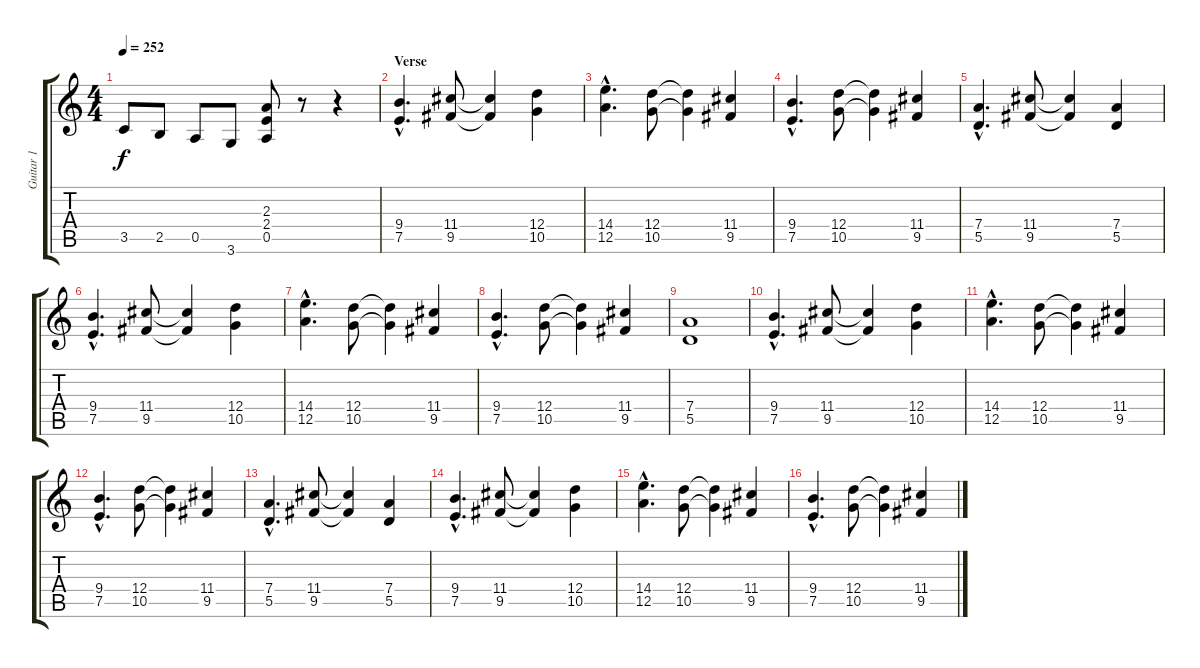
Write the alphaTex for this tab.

\track ("Guitar 1" "Guitar 1") {instrument distortionguitar}
\staff {score tabs}
\tuning (E4 B3 G3 D3 A2 E2) {hide}
\ts (4 4)
\tempo 252
\clef g2
\ks c
3.5.8{dy f} 2.5.8 0.5.8 3.6.8 (2.3 2.4 0.5).8 r.8 r.4 |
\section ("" "Verse")
(9.4{hac} 7.5{hac}).4{d} (11.4 9.5).8 (11.4{t} 9.5{t}).4 (12.4 10.5).4 |
(14.4{hac} 12.5{hac}).4{d} (12.4 10.5).8 (12.4{t} 10.5{t}).4 (11.4 9.5).4 |
(9.4{hac} 7.5{hac}).4{d} (12.4 10.5).8 (12.4{t} 10.5{t}).4 (11.4 9.5).4 |
(7.4{hac} 5.5{hac}).4{d} (11.4 9.5).8 (11.4{t} 9.5{t}).4 (7.4 5.5).4 |
(9.4{hac} 7.5{hac}).4{d} (11.4 9.5).8 (11.4{t} 9.5{t}).4 (12.4 10.5).4 |
(14.4{hac} 12.5{hac}).4{d} (12.4 10.5).8 (12.4{t} 10.5{t}).4 (11.4 9.5).4 |
(9.4{hac} 7.5{hac}).4{d} (12.4 10.5).8 (12.4{t} 10.5{t}).4 (11.4 9.5).4 |
(7.4 5.5).1 |
(9.4{hac} 7.5{hac}).4{d} (11.4 9.5).8 (11.4{t} 9.5{t}).4 (12.4 10.5).4 |
(14.4{hac} 12.5{hac}).4{d} (12.4 10.5).8 (12.4{t} 10.5{t}).4 (11.4 9.5).4 |
(9.4{hac} 7.5{hac}).4{d} (12.4 10.5).8 (12.4{t} 10.5{t}).4 (11.4 9.5).4 |
(7.4{hac} 5.5{hac}).4{d} (11.4 9.5).8 (11.4{t} 9.5{t}).4 (7.4 5.5).4 |
(9.4{hac} 7.5{hac}).4{d} (11.4 9.5).8 (11.4{t} 9.5{t}).4 (12.4 10.5).4 |
(14.4{hac} 12.5{hac}).4{d} (12.4 10.5).8 (12.4{t} 10.5{t}).4 (11.4 9.5).4 |
(9.4{hac} 7.5{hac}).4{d} (12.4 10.5).8 (12.4{t} 10.5{t}).4 (11.4 9.5).4
